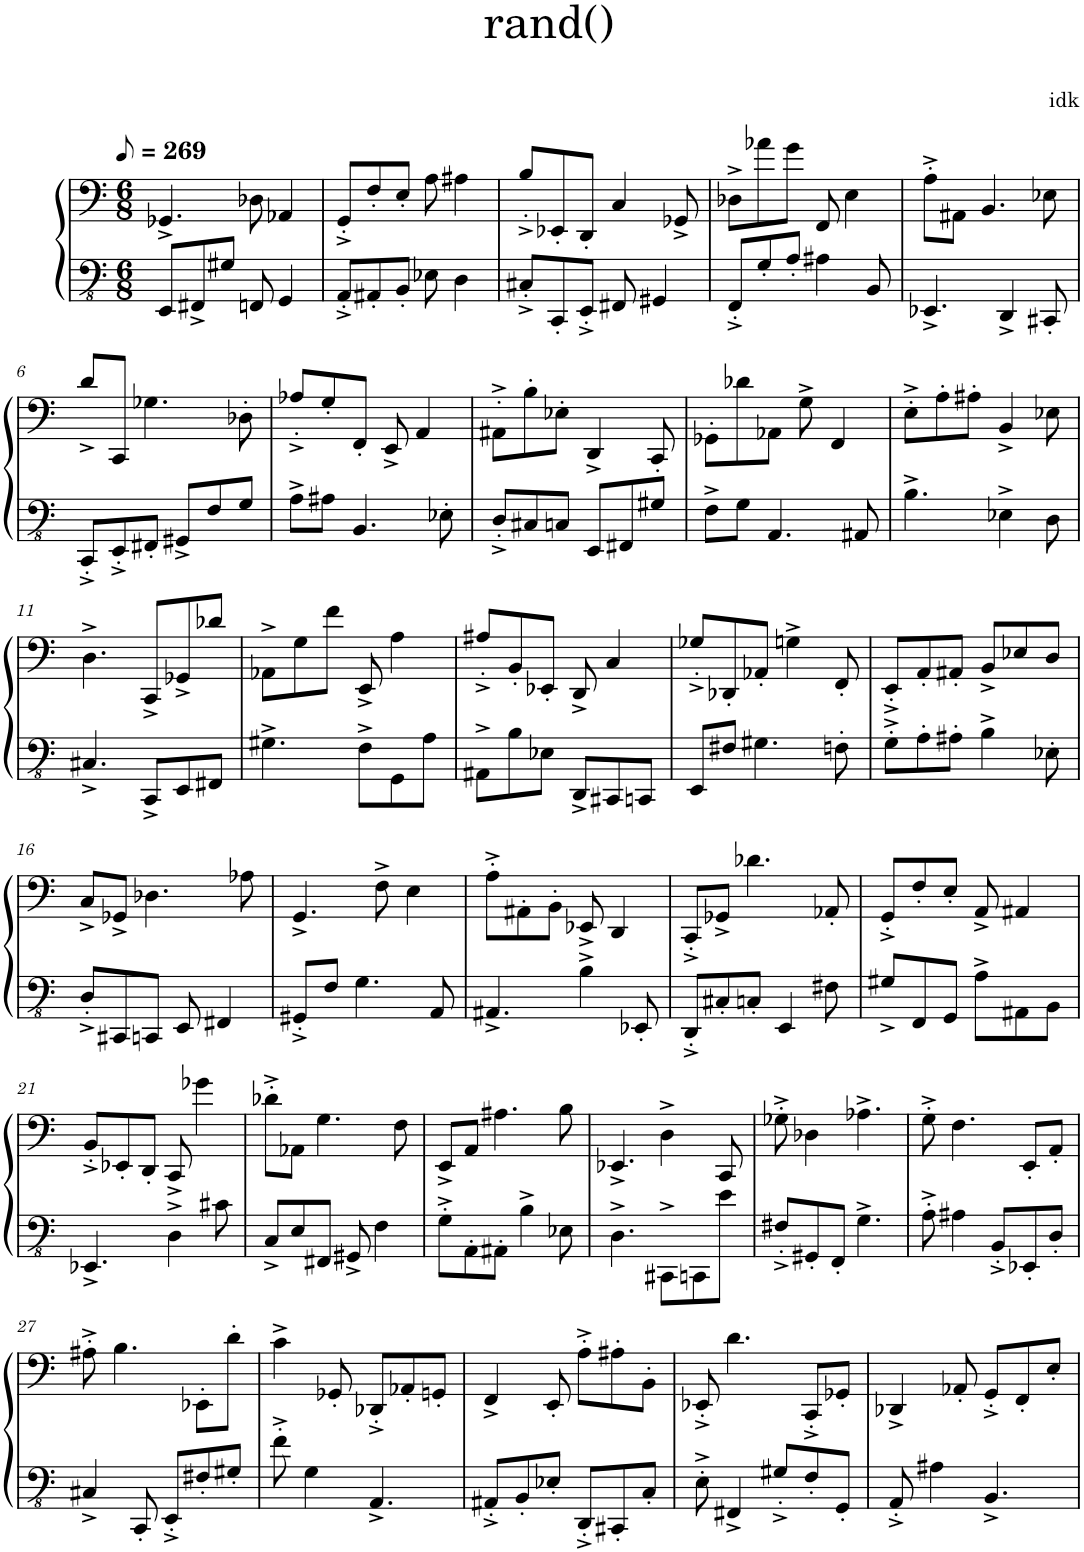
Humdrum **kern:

**kern	**kern
*part1	*part1
*staff2	*staff1
*I"Grand Piano	*
*I'Pno.	*
*clefFv4	*clefF4
*k[]	*k[]
*M6/8	*M6/8
*MM135	*MM135
=1	=1
8EEE/L	4.GG-X^/
8FFF#X^/	.
8GG#X/J	.
8FFFn/	8D-X\
4GGG/	4AA-X/
=2	=2
8AAA'^/L	8GG'^/L
8AAA#X'/	8F'/
8BBB'/J	8E'/J
8EE-X\	8A\
4DD\	4A#X\
=3	=3
8CC#X'^/L	8B'^/L
8CCC'/	8EE-X'/
8EEE'^/J	8DD'/J
8FFF#X/	4C/
4GGG#X/	.
.	8GG-X^/
=4	=4
8FFF'^/L	8D-X^\L
8GG'/	8a-X\
8AA'/J	8g\J
4AA#X\	8FF/
.	4E\
8BBB/	.
=5	=5
4.EEE-X^/	8A'^\L
.	8AA#X\J
.	4.BB/
4DDD^/	.
8CCC#X'/	8E-X\
!!LO:LB:g=z
=6	=6
8CCC'^/L	8d^/L
8EEE'^/	8CC/J
8FFF#X'/J	4.G-X\
8GGG#X^/L	.
8FF/	.
8GG/J	8D-X'\
=7	=7
8AA^\L	8A-X'^/L
8AA#X\J	8G'/
4.BBB/	8FF'/J
.	8EE^/
.	4AA/
8EE-X'\	.
=8	=8
8DD'^/L	8AA#X'^\L
8CC#X/	8B'\
8CCn/J	8E-X'\J
8EEE/L	4DD^/
8FFF#X/	.
8GG#X/J	8CC'/
=9	=9
8FF^\L	8GG-X'\L
8GG\J	8d-X\
4.AAA/	8AA-X\J
.	8G^\
.	4FF/
8AAA#X/	.
=10	=10
4.BB^\	8E'^\L
.	8A'\
.	8A#X'\J
4EE-X^\	4BB^/
8DD\	8E-X\
!!LO:LB:g=z
=11	=11
4.CC#X^/	4.D^\
8CCC^/L	8CC^/L
8EEE/	8GG-X^/
8FFF#X/J	8d-X/J
=12	=12
4.GG#X^\	8AA-X^\L
.	8G\
.	8f\J
8FF^\L	8EE^/
8GGG\	4A\
8AA\J	.
=13	=13
8AAA#X^\L	8A#X'^/L
8BB\	8BB'/
8EE-X\J	8EE-X'/J
8DDD^/L	8DD^/
8CCC#X/	4C/
8CCCn/J	.
=14	=14
8EEE/L	8G-X'^/L
8FF#X/J	8DD-X'/
4.GG#X\	8AA-X'/J
.	4Gn^\
8FFn'\	8FF'/
=15	=15
8GG'^\L	8EE'^/L
8AA'\	8AA'/
8AA#X'\J	8AA#X'/J
4BB^\	8BB^/L
.	8E-X/
8EE-X'\	8D/J
!!LO:LB:g=z
=16	=16
8DD'^/L	8C^/L
8CCC#X/	8GG-X^/J
8CCCn/J	4.D-X\
8EEE/	.
4FFF#X/	.
.	8A-X\
=17	=17
8GGG#X'^/L	4.GG^/
8FF/J	.
4.GG\	.
.	8F^\
.	4E\
8AAA/	.
=18	=18
4.AAA#X^/	8A'^\L
.	8AA#X'\
.	8BB'\J
4BB^\	8EE-X^/
.	4DD/
8EEE-X'/	.
=19	=19
8DDD'^/L	8CC'^/L
8CC#X'/	8GG-X^/J
8CCn'/J	4.d-X\
4EEE/	.
8FF#X\	8AA-X'/
=20	=20
8GG#X^/L	8GG'^/L
8FFF/	8F'/
8GGG/J	8E'/J
8AA^\L	8AA^/
8AAA#X\	4AA#X/
8BBB\J	.
!!LO:LB:g=z
=21	=21
4.EEE-X^/	8BB'^/L
.	8EE-X'/
.	8DD'/J
4DD^\	8CC^/
.	4g-X\
8C#X\	.
=22	=22
8CC^/L	8d-X'^\L
8EE/	8AA-X\J
8FFF#X/J	4.G\
8GGG#X^/	.
4FF\	.
.	8F\
=23	=23
8GG'^\L	8EE^/L
8AAA'\	8AA/J
8AAA#X'\J	4.A#X\
4BB^\	.
8EE-X\	8B\
=24	=24
4.DD^\	4.EE-X^/
8CCC#X^\L	4D^\
8CCCn\	.
8E\J	8CC/
=25	=25
8FF#X'^/L	8G-X'^\
8GGG#X'/	4D-X\
8FFF'/J	.
4.GG^\	4.A-X^\
=26	=26
8AA'^\	8G'^\
4AA#X\	4.F\
8BBB'^/L	.
8EEE-X'/	8EE'/L
8DD'/J	8AA'/J
!!LO:LB:g=z
=27	=27
4CC#X^/	8A#X'^\
.	4.B\
8CCC'/	.
8EEE'^/L	.
8FF#X'/	8EE-X'\L
8GG#X'/J	8d'\J
=28	=28
8F'^\	4c^\
4GG\	.
.	8GG-X'/
4.AAA^/	8DD-X'^/L
.	8AA-X'/
.	8GGn'/J
=29	=29
8AAA#X'^/L	4FF^/
8BBB'/	.
8EE-X'/J	8EE'/
8DDD'^/L	8A'^\L
8CCC#X'/	8A#X'\
8CC'/J	8BB'\J
=30	=30
8EE'^\	8EE-X'^/
4FFF#X^/	4.d\
8GG#X'^/L	.
8FF'/	8CC'^/L
8GGG'/J	8GG-X'/J
=31	=31
8AAA'^/	4DD-X^/
4AA#X\	.
.	8AA-X'/
4.BBB^/	8GG'^/L
.	8FF'/
.	8E'/J
=	=
*-	*-
